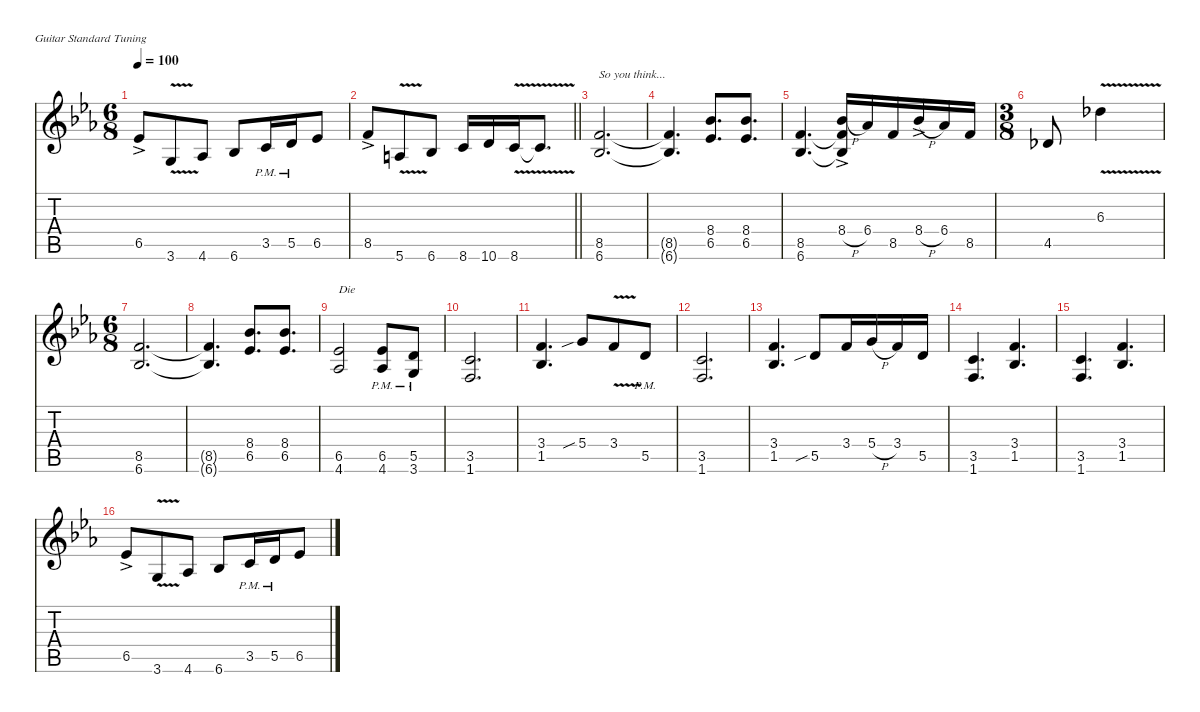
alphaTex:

\defaultSystemsLayout 4
\hideDynamics
\bracketExtendMode nobrackets
\singleTrackTrackNamePolicy hidden
\multiTrackTrackNamePolicy hidden
\firstSystemTrackNameMode fullname
\otherSystemsTrackNameOrientation horizontal
\track ("GUITAR" "dist.guit.") {mute instrument distortionguitar}
\staff {score tabs}
\tuning (E4 B3 G3 D3 A2 E2)
\ts (6 8)
\tempo 100
\clef g2
\ks eb
6.5{ac acc b}.8{dy f beam Up} 3.6{v acc forcenatural}.8{dy ff beam Up} 4.6{acc b}.8{beam Up} 6.6{acc b}.8{beam Up} 3.5{pm acc forcenatural}.16{beam Up} 5.5{pm acc forcenatural}.16{beam Up} 6.5{acc b}.8{beam Up} |
\barLineRight lightlight
8.5{ac acc forcenatural}.8{dy f beam Up} 5.6{v acc forcenatural}.8{dy ff beam Up} 6.6{acc b}.8{beam Up} 8.6{acc forcenatural}.16{beam Up} 10.6{acc forcenatural}.16{beam Up} 8.6{v acc forcenatural}.16{beam Up} 8.6{v t acc forcenatural}.8{d beam Up} |
(8.5{acc forcenatural} 6.6{acc b}).2{d txt "So you think..." beam Up} |
(8.5{t acc forcenatural} 6.6{t acc b}).4{d beam Up} (8.4{acc b} 6.5{acc b}).8{d beam Up} (8.4{acc b} 6.5{acc b}).8{d beam Up} |
(8.5{acc forcenatural} 6.6{acc b}).4{d beam Up} (8.4{h ac acc b} 8.5{t acc forcenatural} 6.6{t acc b}).16{beam Up} 6.4{acc b}.16{beam Up} 8.5{acc forcenatural}.16{beam Up} 8.4{h ac acc b}.16{beam Up} 6.4{acc b}.16{beam Up} 8.5{acc forcenatural}.16{beam Up} |
\ts (3 8)
\beaming (8 3)
4.5{acc b}.8{beam Up} 6.3{v acc b}.4{beam Down} |
\ts (6 8)
\beaming (8 3 3)
(8.5{acc forcenatural} 6.6{acc b}).2{d beam Up} |
(8.5{t acc forcenatural} 6.6{t acc b}).4{d beam Up} (8.4{acc b} 6.5{acc b}).8{d beam Up} (8.4{acc b} 6.5{acc b}).8{d beam Up} |
(6.5{acc b} 4.6{acc b}).2{txt "Die" beam Up} (6.5{pm acc b} 4.6{pm acc b}).8{beam Up} (5.5{pm acc forcenatural} 3.6{pm acc forcenatural}).8{beam Up} |
(3.5{acc forcenatural} 1.6{acc forcenatural}).2{d beam Up} |
(3.4{acc forcenatural} 1.5{acc b}).4{d beam Up} 5.4{sib acc forcenatural}.8{beam Up} 3.4{v acc forcenatural}.8{beam Up} 5.5{pm acc forcenatural}.8{beam Up} |
(3.5{acc forcenatural} 1.6{acc forcenatural}).2{d beam Up} |
(3.4{acc forcenatural} 1.5{acc b}).4{d beam Up} 5.5{sib acc forcenatural}.8{beam Up} 3.4{acc forcenatural}.16{beam Up} 5.4{h acc forcenatural}.16{beam Up} 3.4{acc forcenatural}.16{beam Up} 5.5{acc forcenatural}.16{beam Up} |
(3.5{acc forcenatural} 1.6{acc forcenatural}).4{d beam Up} (3.4{acc forcenatural} 1.5{acc b}).4{d beam Up} |
(3.5{acc forcenatural} 1.6{acc forcenatural}).4{d beam Up} (3.4{acc forcenatural} 1.5{acc b}).4{d beam Up} |
6.5{ac acc b}.8{dy f beam Up} 3.6{v acc forcenatural}.8{dy ff beam Up} 4.6{acc b}.8{beam Up} 6.6{acc b}.8{beam Up} 3.5{pm acc forcenatural}.16{beam Up} 5.5{pm acc forcenatural}.16{beam Up} 6.5{acc b}.8{beam Up}
